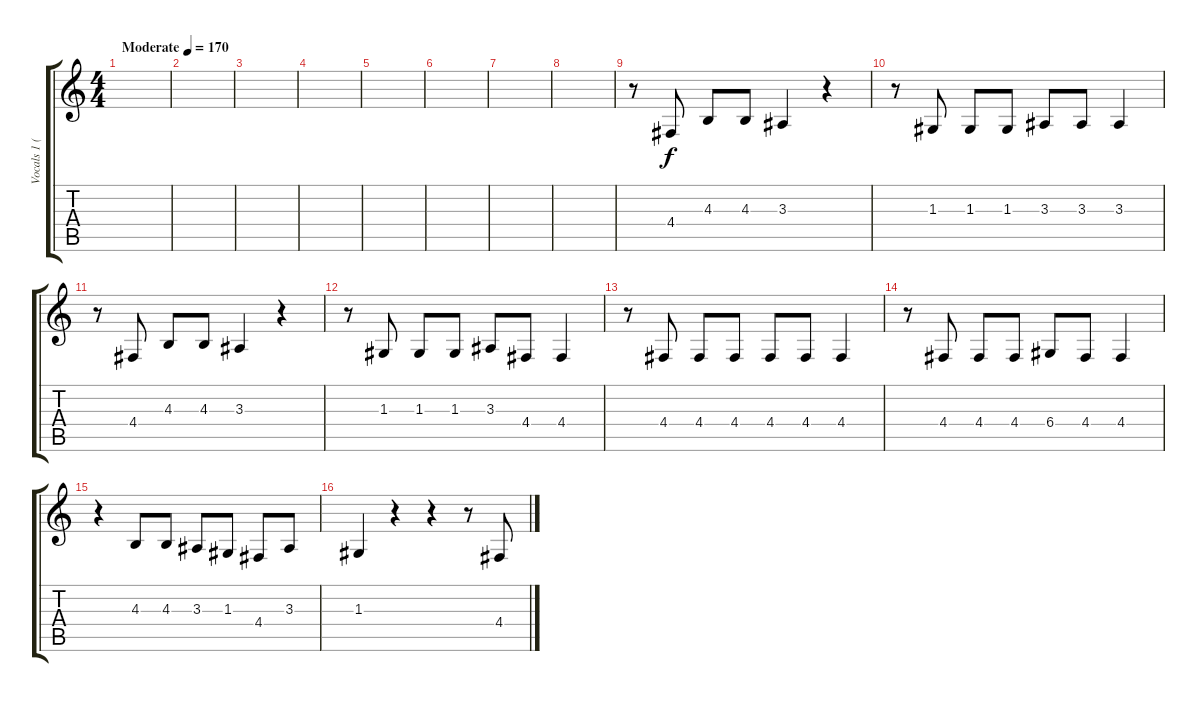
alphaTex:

\track ("Vocals 1 (MARK)" "Vocals 1 (") {instrument tuba}
\staff {score tabs}
\tuning (E4 B3 G3 D3 A2 E2) {hide}
\ts (4 4)
\tempo (170 "Moderate")
\clef g2
\ks c
|
|
|
|
|
|
|
|
r.8 4.4.8 4.3.8 4.3.8 3.3.4 r.4 |
r.8 1.3.8 1.3.8 1.3.8 3.3.8 3.3.8 3.3.4 |
r.8 4.4.8 4.3.8 4.3.8 3.3.4 r.4 |
r.8 1.3.8 1.3.8 1.3.8 3.3.8 4.4.8 4.4.4 |
r.8 4.4.8 4.4.8 4.4.8 4.4.8 4.4.8 4.4.4 |
r.8 4.4.8 4.4.8 4.4.8 6.4.8 4.4.8 4.4.4 |
r.4 4.3.8 4.3.8 3.3.8 1.3.8 4.4.8 3.3.8 |
1.3.4 r.4 r.4 r.8 4.4.8
